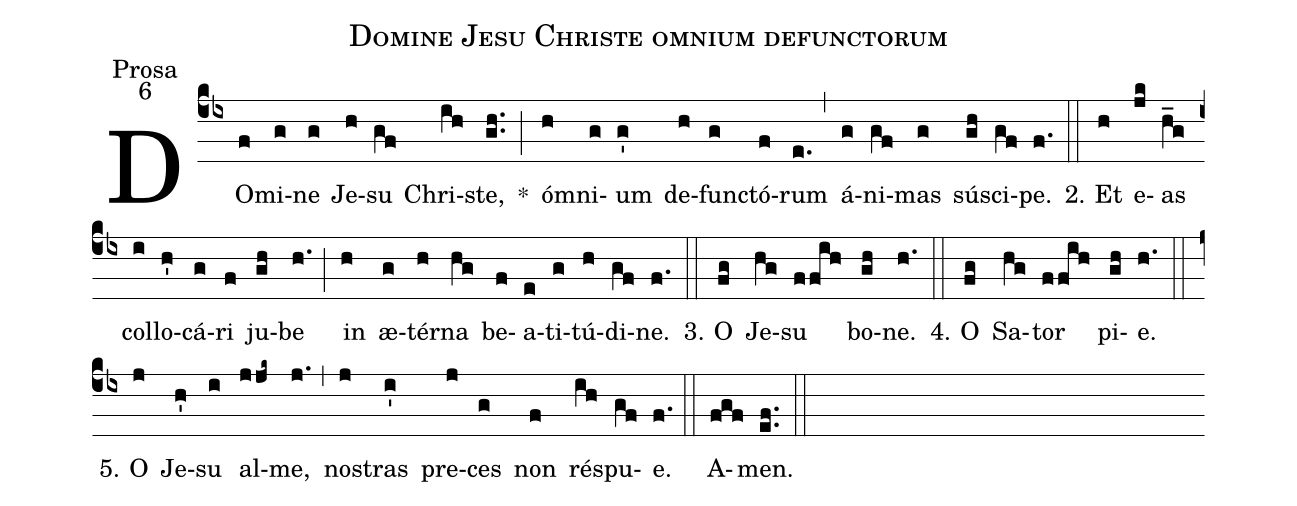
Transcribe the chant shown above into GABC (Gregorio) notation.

name:Domine Jesu Christe omnium defunctorum;
office-part:Prosa;
mode:6;
%%
(cb4) DO(f)mi(g)ne(g) Je(h)su(gf) Chri(ih)ste,(gh..) *(;) óm(h)ni(g)um(g') de(h)fun(g)ctó(f)rum(e.) (,) á(g)ni(gf)mas(g) sú(gh)sci(gf)pe.(f.) (::)
2. Et(h) e(jk)as(h_g) col(i)lo(h')cá(g)ri(f) ju(gh)be(h.) (;) in(h) æ(g)tér(h)na(hg) be(f)a(e)ti(g)tú(h)di(gf)ne.(f.) (::)
3. O(fg) Je(hg)su(ffih) bo(gh)ne.(h.) (::)
4. O(fg) Sa(hg)tor(ffih) pi(gh)e.(h.) (::)
5. O(j) Je(h')su(i) al(jjk~)me,(j.) (,) no(j)stras(i') pre(j)ces(g) non(f) ré(ih)spu(gf)e.(f.) (::)
A(fgf)men.(ef..) (::)
